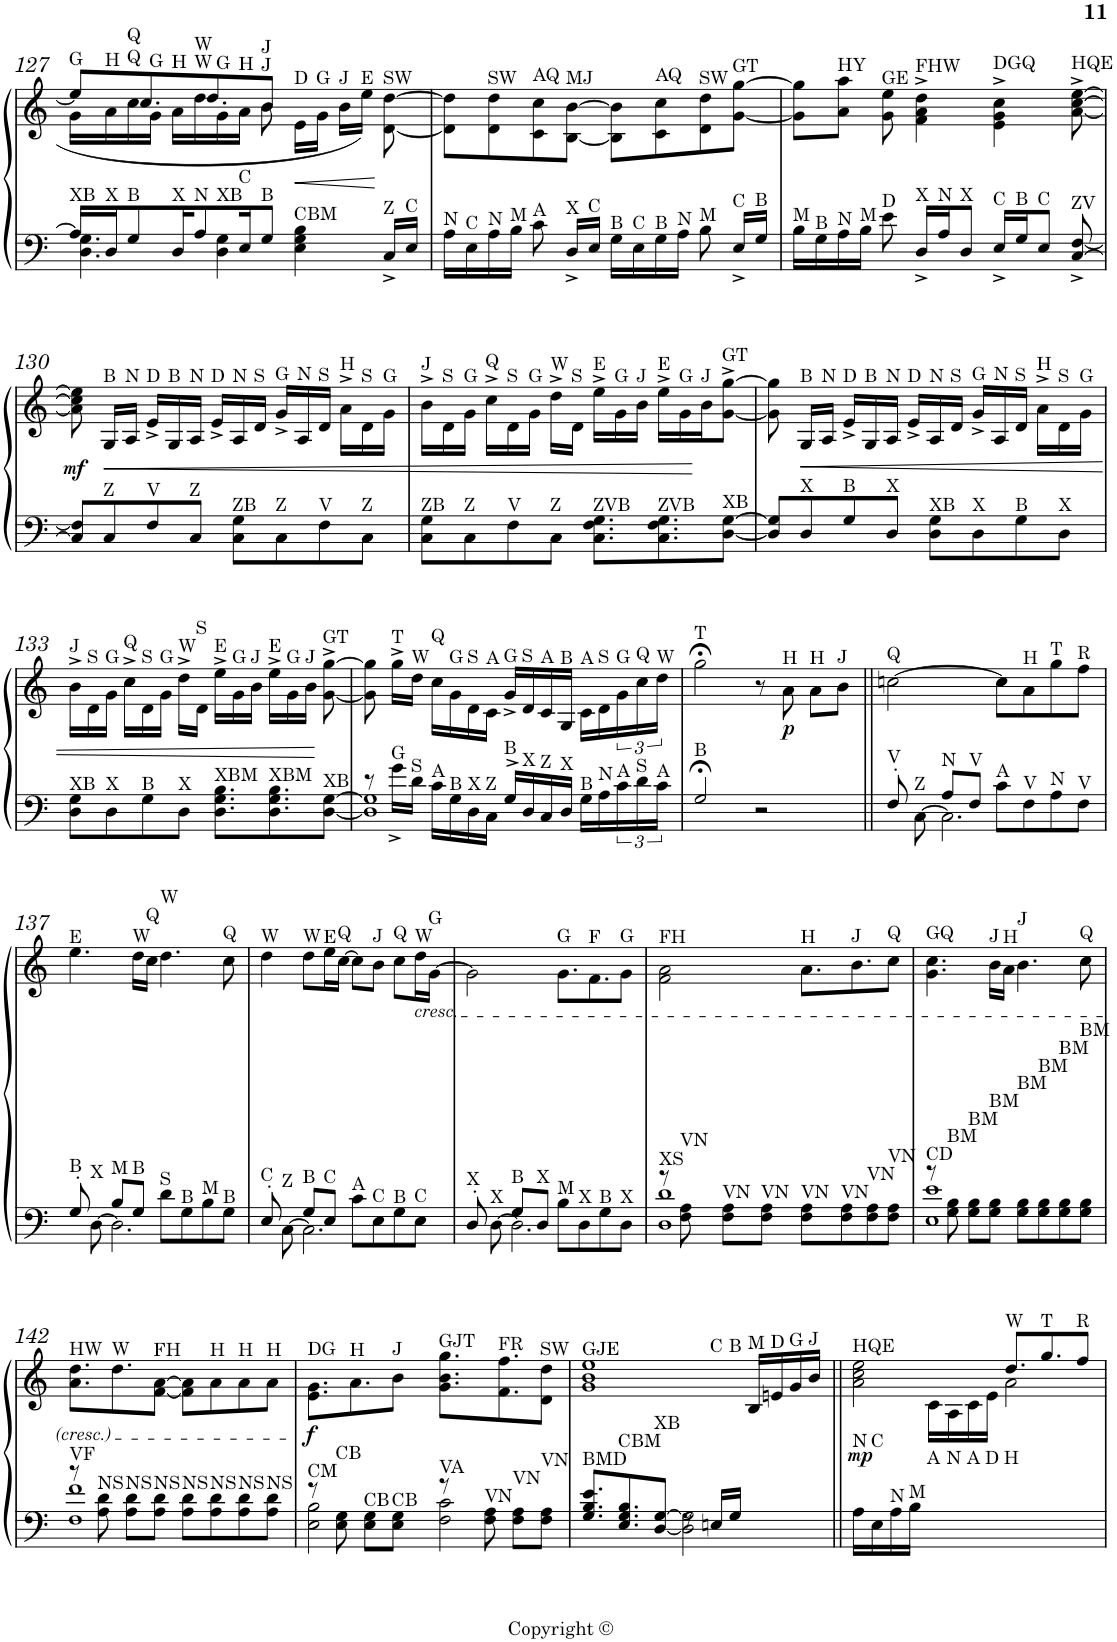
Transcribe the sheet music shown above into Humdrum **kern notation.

**kern	**kern	**dynam
*part1	*part1	*part1
*staff2	*staff1	*staff1/2
*I"Klavier	*	*
*I'Klav.	*	*
!!LO:PB:g=z
*clefF4	*clefG2	*
*k[]	*k[]	*
*a:	*a:	*
*M4/4	*M4/4	*
=127	=127	=127
*^	*^	*
!	!	!LO:TX:a:t=G	!	!
!LO:TX:a:t=XB	!	!	!	!
16A/LL]	4.D\ 4.G\	16g\LL	8ee/L]	.
!	!	!LO:TX:a:t=H	!	!
!LO:TX:a:t=X	!	!	!	!
16D/J	.	16a\	.	.
!	!	!LO:TX:a:t=Q	!	!
!	!	!LO:TX:a:t=Q	!	!
!LO:TX:a:t=B	!	!	!	!
8G/	.	16cc\	8.cc/	.
!	!	!LO:TX:a:t=G	!	!
.	.	16g\JJ	.	.
!	!	!LO:TX:a:t=H	!	!
!LO:TX:a:t=X	!	!	!	!
16D/K	.	16a\LL	.	.
!	!	!LO:TX:a:t=W	!	!
!	!	!LO:TX:a:t=W	!	!
!LO:TX:a:t=N	!	!	!	!
8A/	.	16dd\	8.dd/	.
!	!	!LO:TX:a:t=G	!	!
!	!LO:TX:a:t=XB	!	!	!
.	4D\ 4G\	16g\	.	.
!	!	!LO:TX:a:t=H	!	!
!LO:TX:a:t=C	!	!	!	!
16E/K	.	16a\JJ	.	.
!	!	!LO:TX:a:t=J	!	!
!	!	!LO:TX:a:t=J	!	!
!LO:TX:a:t=B	!	!	!	!
8G/J	.	8b\	8b/J	.
!	!	!LO:TX:a:t=D	!	!
!LO:TX:a:t=CBM	!	!	!	!
!	!	!	!	!LO:HP:b
4E\ 4G\ 4B\	8ryy	16e\LL	8ryy	<
!	!	!LO:TX:a:t=G	!	!
.	.	16g\JJ	.	.
!	!	!LO:TX:a:t=J	!	!
.	4ryy	16b\LL	4ryy	.
!	!	!LO:TX:a:t=E	!	!
.	.	16ee\JJ	.	.
!	!	!LO:TX:a:t=SW	!	!
!LO:TX:a:t=Z	!	!	!	!
16C^/LL	.	[<8d\ [>8dd\	.	.
!LO:TX:a:t=C	!	!	!	!
16E/JJ	.	.	.	.
*v	*v	*	*	*
*	*v	*v	*
=128	=128	=128
!LO:TX:a:t=N	!	!
16A\LL	8d\] 8dd\]L	.
!LO:TX:a:t=C	!	!
16E\	.	.
!	!LO:TX:a:t=SW	!
!LO:TX:a:t=N	!	!
16A\	8d\ 8dd\	.
!LO:TX:a:t=M	!	!
16B\JJ	.	.
!	!LO:TX:a:t=AQ	!
!LO:TX:a:t=A	!	!
8c\	8c\ 8cc\	.
!	!LO:TX:a:t=MJ	!
!LO:TX:a:t=X	!	!
16D^/LL	[<8B\ [>8b\J	.
!LO:TX:a:t=C	!	!
16E/JJ	.	.
!LO:TX:a:t=B	!	!
16G\LL	8B\] 8b\]L	.
!LO:TX:a:t=C	!	!
16E\	.	.
!	!LO:TX:a:t=AQ	!
!LO:TX:a:t=B	!	!
16G\	8c\ 8cc\	.
!LO:TX:a:t=N	!	!
16A\JJ	.	.
!	!LO:TX:a:t=SW	!
!LO:TX:a:t=M	!	!
8B\	8d\ 8dd\	.
!	!LO:TX:a:t=GT	!
!LO:TX:a:t=C	!	!
16E^/LL	[<8g\ [>8gg\J	.
!LO:TX:a:t=B	!	!
16G/JJ	.	.
=129	=129	=129
!LO:TX:a:t=M	!	!
16B\LL	8g\] 8gg\]L	.
!LO:TX:a:t=B	!	!
16G\	.	.
!	!LO:TX:a:t=HY	!
!LO:TX:a:t=N	!	!
16A\	8a\ 8aa\J	.
!LO:TX:a:t=M	!	!
16B\JJ	.	.
!	!LO:TX:a:t=GE	!
!LO:TX:a:t=D	!	!
8e\	8g\ 8ee\	.
!	!LO:TX:a:t=FHW	!
!LO:TX:a:t=X	!	!
16D^/LL	4f\^ 4a\^ 4dd\^	.
!LO:TX:a:t=N	!	!
16A/J	.	.
!LO:TX:a:t=X	!	!
8D/J	.	.
!	!LO:TX:a:t=DGQ	!
!LO:TX:a:t=C	!	!
16E^/LL	4e\^ 4g\^ 4cc\^	.
!LO:TX:a:t=B	!	!
16G/J	.	.
!LO:TX:a:t=C	!	!
8E/J	.	.
!	!LO:TX:a:t=HQE	!
!LO:TX:a:t=ZV	!	!
[>8C/^ [<8F/^	[<8a\^ [>8cc\^ [>8ee\^	.
!!LO:LB:g=z
=130	=130	=130
!	!	!LO:DY:b
8C/] 8F/]L	8a\] 8cc\] 8ee\]	mf
!	!LO:TX:a:t=B	!
!LO:TX:a:t=Z	!	!
!	!	!LO:HP:b
8C/	16G/LL	<
!	!LO:TX:a:t=N	!
.	16A/JJ	.
!	!LO:TX:a:t=D	!
!LO:TX:a:t=V	!	!
8F/	16e^/LL	.
!	!LO:TX:a:t=B	!
.	16G/	.
!	!LO:TX:a:t=N	!
!LO:TX:a:t=Z	!	!
8C/J	16A/JJ	.
!	!LO:TX:a:t=D	!
.	16e^/LL	.
!	!LO:TX:a:t=N	!
!LO:TX:a:t=ZB	!	!
8C\ 8G\L	16A/	.
!	!LO:TX:a:t=S	!
.	16d/JJ	.
!	!LO:TX:a:t=G	!
!LO:TX:a:t=Z	!	!
8C\	16g^/LL	.
!	!LO:TX:a:t=N	!
.	16A/	.
!	!LO:TX:a:t=S	!
!LO:TX:a:t=V	!	!
8F\	16d/JJ	.
!	!LO:TX:a:t=H	!
.	16a^\LL	.
!	!LO:TX:a:t=S	!
!LO:TX:a:t=Z	!	!
8C\J	16d\	.
!	!LO:TX:a:t=G	!
.	16g\JJ	.
=131	=131	=131
!	!LO:TX:a:t=J	!
!LO:TX:a:t=ZB	!	!
8C\ 8G\L	16b^\LL	.
!	!LO:TX:a:t=S	!
.	16d\	.
!	!LO:TX:a:t=G	!
!LO:TX:a:t=Z	!	!
8C\	16g\JJ	.
!	!LO:TX:a:t=Q	!
.	16cc^\LL	.
!	!LO:TX:a:t=S	!
!LO:TX:a:t=V	!	!
8F\	16d\	.
!	!LO:TX:a:t=G	!
.	16g\JJ	.
!	!LO:TX:a:t=W	!
!LO:TX:a:t=Z	!	!
8C\J	16dd^\LL	.
!	!LO:TX:a:t=S	!
.	16d\JJ	.
!	!LO:TX:a:t=E	!
!LO:TX:a:t=ZVB	!	!
8.C\ 8.F\ 8.G\L	16ee^\LL	.
!	!LO:TX:a:t=G	!
.	16g\	.
!	!LO:TX:a:t=J	!
.	16b\JJ	.
!	!LO:TX:a:t=E	!
!LO:TX:a:t=ZVB	!	!
8.C\ 8.F\ 8.G\	16ee^\LL	.
!	!LO:TX:a:t=G	!
.	16g\	.
!	!LO:TX:a:t=J	!
.	16b\J	[
!	!LO:TX:a:t=GT	!
!LO:TX:a:t=XB	!	!
[<8D\ [>8G\J	[<8g\^ [>8gg\^J	.
=132	=132	=132
8D/] 8G/]L	8g\] 8gg\]	.
!	!LO:TX:a:t=B	!
!LO:TX:a:t=X	!	!
8D/	16G/LL	.
!	!LO:TX:a:t=N	!
.	16A/JJ	.
!	!LO:TX:a:t=D	!
!LO:TX:a:t=B	!	!
8G/	16e^/LL	.
!	!LO:TX:a:t=B	!
.	16G/	.
!	!LO:TX:a:t=N	!
!LO:TX:a:t=X	!	!
8D/J	16A/JJ	.
!	!LO:TX:a:t=D	!
.	16e^/LL	.
!	!LO:TX:a:t=N	!
!LO:TX:a:t=XB	!	!
8D\ 8G\L	16A/	.
!	!LO:TX:a:t=S	!
.	16d/JJ	.
!	!LO:TX:a:t=G	!
!LO:TX:a:t=X	!	!
8D\	16g^/LL	.
!	!LO:TX:a:t=N	!
.	16A/	.
!	!LO:TX:a:t=S	!
!LO:TX:a:t=B	!	!
8G\	16d/JJ	.
!	!LO:TX:a:t=H	!
.	16a^\LL	.
!	!LO:TX:a:t=S	!
!LO:TX:a:t=X	!	!
8D\J	16d\	.
!	!LO:TX:a:t=G	!
.	16g\JJ	.
!!LO:LB:g=z
=133	=133	=133
!	!LO:TX:a:t=J	!
!LO:TX:a:t=XB	!	!
8D\ 8G\L	16b^\LL	.
!	!LO:TX:a:t=S	!
.	16d\	.
!	!LO:TX:a:t=G	!
!LO:TX:a:t=X	!	!
8D\	16g\JJ	.
!	!LO:TX:a:t=Q	!
.	16cc^\LL	.
!	!LO:TX:a:t=S	!
!LO:TX:a:t=B	!	!
8G\	16d\	.
!	!LO:TX:a:t=G	!
.	16g\JJ	.
!	!LO:TX:a:t=W	!
!LO:TX:a:t=X	!	!
8D\J	16dd^\LL	.
!	!LO:TX:a:t=S	!
.	16d\JJ	.
!	!LO:TX:a:t=E	!
!LO:TX:a:t=XBM	!	!
8.D\ 8.G\ 8.B\L	16ee^\LL	.
!	!LO:TX:a:t=G	!
.	16g\	.
!	!LO:TX:a:t=J	!
.	16b\JJ	.
!	!LO:TX:a:t=E	!
!LO:TX:a:t=XBM	!	!
8.D\ 8.G\ 8.B\	16ee^\LL	.
!	!LO:TX:a:t=G	!
.	16g\	.
!	!LO:TX:a:t=J	!
.	16b\JJ	.
!	!LO:TX:a:t=GT	!
!LO:TX:a:t=XB	!	!
[<8D\ [>8G\J	[<8g\^ [>8gg\^	[
=134	=134	=134
*^	*	*
8r	1D] 1G]	8g\] 8gg\]	.
!	!	!LO:TX:a:t=T	!
!LO:TX:a:t=G	!	!	!
16g^\LL	.	16gg^\LL	.
!	!	!LO:TX:a:t=W	!
!LO:TX:a:t=S	!	!	!
16d\JJ	.	16dd\JJ	.
!	!	!LO:TX:a:t=Q	!
!LO:TX:a:t=A	!	!	!
16c\LL	.	16cc\LL	.
!	!	!LO:TX:a:t=G	!
!LO:TX:a:t=B	!	!	!
16G\	.	16g\	.
!	!	!LO:TX:a:t=S	!
!LO:TX:a:t=X	!	!	!
16D\	.	16d\	.
!	!	!LO:TX:a:t=A	!
!LO:TX:a:t=Z	!	!	!
16C\JJ	.	16c\JJ	.
!	!	!LO:TX:a:t=G	!
!LO:TX:a:t=B	!	!	!
16G^/LL	.	16g^/LL	.
!	!	!LO:TX:a:t=S	!
!LO:TX:a:t=X	!	!	!
16D/	.	16d/	.
!	!	!LO:TX:a:t=A	!
!LO:TX:a:t=Z	!	!	!
16C/	.	16c/	.
!	!	!LO:TX:a:t=B	!
!LO:TX:a:t=X	!	!	!
16D/JJ	.	16G/JJ	.
!	!	!LO:TX:a:t=A	!
!LO:TX:a:t=B	!	!	!
16G\LL	.	16c\LL	.
!	!	!LO:TX:a:t=S	!
!LO:TX:a:t=N	!	!	!
16A\	.	16d\	.
!	!	!LO:TX:a:t=G	!
!LO:TX:a:t=A	!	!	!
24c\	.	24g\	.
!	!	!LO:TX:a:t=Q	!
!LO:TX:a:t=S	!	!	!
24d\	.	24cc\	.
!	!	!LO:TX:a:t=W	!
!LO:TX:a:t=A	!	!	!
24c\JJ	.	24dd\JJ	.
*v	*v	*	*
=135	=135	=135
*	*^	*
!	!LO:TX:a:t=T	!	!
!LO:TX:a:t=B	!	!	!
2G;</	2gg;<\	2ryy	.
2r	8r	8ryy	.
!	!LO:TX:a:t=H	!	!
!	!	!	!LO:DY:b
.	8a\	4.ryy	p
!	!LO:TX:a:t=H	!	!
.	8a\L	.	.
!	!LO:TX:a:t=J	!	!
.	8b\J	.	.
*	*v	*v	*
=136||	=136||	=136||
*^	*	*
!	!	!LO:TX:a:t=Q	!
!LO:TX:a:t=V	!	!	!
8ryy	8F'/	[>2ccn\	.
!LO:TX:a:t=Z	!	!	!
8ryy	[>8C\	.	.
!LO:TX:a:t=N	!	!	!
8A/L	2.C\]	.	.
!LO:TX:a:t=V	!	!	!
8F/J	.	.	.
!LO:TX:a:t=A	!	!	!
8c\L	.	8cc\L]	.
!	!	!LO:TX:a:t=H	!
!LO:TX:a:t=V	!	!	!
8F\	.	8a\	.
!	!	!LO:TX:a:t=T	!
!LO:TX:a:t=N	!	!	!
8A\	.	8gg\	.
!	!	!LO:TX:a:t=R	!
!LO:TX:a:t=V	!	!	!
8F\J	.	8ff\J	.
!!LO:LB:g=z
=137	=137	=137	=137
!	!	!LO:TX:a:t=E	!
!LO:TX:a:t=B	!	!	!
8ryy	8G'/	4.ee\	.
!LO:TX:a:t=X	!	!	!
8ryy	[>8D\	.	.
!LO:TX:a:t=M	!	!	!
8B/L	2.D\]	.	.
!	!	!LO:TX:a:t=W	!
!LO:TX:a:t=B	!	!	!
8G/J	.	16dd\LL	.
!	!	!LO:TX:a:t=Q	!
.	.	16cc\JJ	.
!	!	!LO:TX:a:t=W	!
!LO:TX:a:t=S	!	!	!
8d\L	.	4.dd\	.
!LO:TX:a:t=B	!	!	!
8G\	.	.	.
!LO:TX:a:t=M	!	!	!
8B\	.	.	.
!	!	!LO:TX:a:t=Q	!
!LO:TX:a:t=B	!	!	!
8G\J	.	8cc\	.
=138	=138	=138	=138
!	!	!LO:TX:a:t=W	!
!LO:TX:a:t=C	!	!	!
8ryy	8E'/	4dd\	.
!LO:TX:a:t=Z	!	!	!
8ryy	[>8C\	.	.
!	!	!LO:TX:a:t=W	!
!LO:TX:a:t=B	!	!	!
8G/L	2.C\]	8dd\L	.
!	!	!LO:TX:a:t=E	!
!LO:TX:a:t=C	!	!	!
8E/J	.	16ee\L	.
!	!	!LO:TX:a:t=Q	!
.	.	[>16cc\JJ	.
!LO:TX:a:t=A	!	!	!
8c\L	.	8cc\L]	.
!	!	!LO:TX:a:t=J	!
!LO:TX:a:t=C	!	!	!
8E\	.	8b\J	.
!	!	!LO:TX:a:t=Q	!
!LO:TX:a:t=B	!	!	!
8G\	.	8cc\L	.
!	!	!LO:TX:a:t=W	!
!	!	!LO:TX:b:i:t=cresc.	!
!LO:TX:a:t=C	!	!	!
8E\J	.	16dd\L	.
!	!	!LO:TX:a:t=G	!
.	.	[>16g\JJ	.
=139	=139	=139	=139
!LO:TX:a:t=X	!	!	!
8ryy	8D'/	2g\]	.
!LO:TX:a:t=X	!	!	!
8ryy	[>8D\	.	.
!LO:TX:a:t=B	!	!	!
8G/L	2.D\]	.	.
!LO:TX:a:t=X	!	!	!
8D/J	.	.	.
!	!	!LO:TX:a:t=G	!
!LO:TX:a:t=M	!	!	!
8B\L	.	8.g\L	.
!LO:TX:a:t=X	!	!	!
8D\	.	.	.
!	!	!LO:TX:a:t=F	!
.	.	8.f\	.
!LO:TX:a:t=B	!	!	!
8G\	.	.	.
!	!	!LO:TX:a:t=G	!
!LO:TX:a:t=X	!	!	!
8D\J	.	8g\J	.
=140	=140	=140	=140
!	!	!LO:TX:a:t=FH	!
!LO:TX:a:t=XS	!	!	!
8r	1D 1d	2f\ 2a\	.
!LO:TX:a:t=VN	!	!	!
8F\ 8A\	.	.	.
!LO:TX:a:t=VN	!	!	!
8F\ 8A\L	.	.	.
!LO:TX:a:t=VN	!	!	!
8F\ 8A\J	.	.	.
!	!	!LO:TX:a:t=H	!
!LO:TX:a:t=VN	!	!	!
8F\ 8A\L	.	8.a\L	.
!LO:TX:a:t=VN	!	!	!
8F\ 8A\	.	.	.
!	!	!LO:TX:a:t=J	!
.	.	8.b\	.
!LO:TX:a:t=VN	!	!	!
8F\ 8A\	.	.	.
!	!	!LO:TX:a:t=Q	!
!LO:TX:a:t=VN	!	!	!
8F\ 8A\J	.	8cc\J	.
=141	=141	=141	=141
!	!	!LO:TX:a:t=GQ	!
!LO:TX:a:t=CD	!	!	!
8r	1E 1e	4.g\ 4.cc\	.
!LO:TX:a:t=BM	!	!	!
8G\ 8B\	.	.	.
!LO:TX:a:t=BM	!	!	!
8G\ 8B\L	.	.	.
!	!	!LO:TX:a:t=J	!
!LO:TX:a:t=BM	!	!	!
8G\ 8B\J	.	16b\LL	.
!	!	!LO:TX:a:t=H	!
.	.	16a\JJ	.
!	!	!LO:TX:a:t=J	!
!LO:TX:a:t=BM	!	!	!
8G\ 8B\L	.	4.b\	.
!LO:TX:a:t=BM	!	!	!
8G\ 8B\	.	.	.
!LO:TX:a:t=BM	!	!	!
8G\ 8B\	.	.	.
!	!	!LO:TX:a:t=Q	!
!LO:TX:a:t=BM	!	!	!
8G\ 8B\J	.	8cc\	.
!!LO:LB:g=z
=142	=142	=142	=142
!	!	!LO:TX:a:t=HW	!
!LO:TX:a:t=VF	!	!	!
8r	1F 1f	8.a\ 8.dd\L	.
!LO:TX:a:t=NS	!	!	!
8A\ 8d\	.	.	.
!	!	!LO:TX:a:t=W	!
.	.	8.dd\	.
!LO:TX:a:t=NS	!	!	!
8A\ 8d\L	.	.	.
!	!	!LO:TX:a:t=FH	!
!LO:TX:a:t=NS	!	!	!
8A\ 8d\J	.	[<8f\ [>8a\J	.
!LO:TX:a:t=NS	!	!	!
8A\ 8d\L	.	8f\] 8a\]L	.
!	!	!LO:TX:a:t=H	!
!LO:TX:a:t=NS	!	!	!
8A\ 8d\	.	8a\	.
!	!	!LO:TX:a:t=H	!
!LO:TX:a:t=NS	!	!	!
8A\ 8d\	.	8a\	.
!	!	!LO:TX:a:t=H	!
!LO:TX:a:t=NS	!	!	!
8A\ 8d\J	.	8a\J	.
=143	=143	=143	=143
!	!	!LO:TX:a:t=DG	!
!LO:TX:a:t=CM	!	!	!
!	!	!	!LO:DY:b
8r	2E\ 2B\	8.e\ 8.g\L	f
!LO:TX:a:t=CB	!	!	!
8E\ 8G\	.	.	.
!	!	!LO:TX:a:t=H	!
.	.	8.a\	.
!LO:TX:a:t=CB	!	!	!
8E\ 8G\L	.	.	.
!	!	!LO:TX:a:t=J	!
!LO:TX:a:t=CB	!	!	!
8E\ 8G\J	.	8b\J	.
!	!	!LO:TX:a:t=GJT	!
!LO:TX:a:t=VA	!	!	!
8r	2F\ 2c\	8.g\ 8.b\ 8.gg\L	.
!LO:TX:a:t=VN	!	!	!
8F\ 8A\	.	.	.
!	!	!LO:TX:a:t=FR	!
.	.	8.f\ 8.ff\	.
!LO:TX:a:t=VN	!	!	!
8F\ 8A\L	.	.	.
!	!	!LO:TX:a:t=SW	!
!LO:TX:a:t=VN	!	!	!
8F\ 8A\J	.	8d\ 8dd\J	.
=144	=144	=144	=144
*	*	*^	*
!	!	!LO:TX:a:t=GJE	!	!
!LO:TX:a:t=BMD	!	!	!	!
*	*	*	*^	*
8ryy	8.G/ 8.B/ 8.e/L	1g 1b 1ee	2ryy	2ryy	.
!	!LO:TX:a:t=CBM	!	!	!	!
.	8.E/ 8.G/ 8.B/	.	.	.	.
!	!LO:TX:a:t=XB	!	!	!	!
.	[<8D/ [8G/J	.	.	.	.
.	2D\] 2G\]	.	8r	8.ryy	.
!	!	!	!LO:TX:a:t=C	!	!
16En/LL	.	.	8ryy	.	.
!	!	!	!	!LO:TX:a:t=B	!
16G/JJ	.	.	.	4ryy	.
!	!	!	!LO:TX:a:t=M	!	!
4ryy	.	.	16B/LL	.	.
!	!	!	!LO:TX:a:t=D	!	!
.	.	.	16en/	.	.
!	!	!	!LO:TX:a:t=G	!	!
.	.	.	16g/	.	.
!	!	!	!LO:TX:a:t=J	!	!
.	.	.	16b/JJ	16ryy	.
*v	*v	*	*	*	*
=145||	=145||	=145||	=145||	=145||
!	!LO:TX:a:t=HQE	!	!	!
!LO:TX:a:t=N	!	!	!	!
!	!	!	!	!LO:DY:a=2
*	*	*v	*v	*
16A\LL	2a\ 2cc\ 2ee\	4ryy	mp
!LO:TX:a:t=C	!	!	!
16E\	.	.	.
!LO:TX:a:t=N	!	!	!
16A\	.	.	.
!LO:TX:a:t=M	!	!	!
16B\JJ	.	.	.
!LO:TX:a:t=A	!	!	!
16ryy	.	16c\LL	.
!LO:TX:a:t=N	!	!	!
16ryy	.	16A\	.
!LO:TX:a:t=A	!	!	!
16ryy	.	16c\	.
!LO:TX:a:t=D	!	!	!
16ryy	.	16e\JJ	.
!	!LO:TX:a:t=W	!	!
!LO:TX:a:t=H	!	!	!
2ryy	8.dd/L	2a\	.
!	!LO:TX:a:t=T	!	!
.	8.gg/	.	.
!	!LO:TX:a:t=R	!	!
.	8ff/J	.	.
*	*v	*v	*
=	=	=
*-	*-	*-
